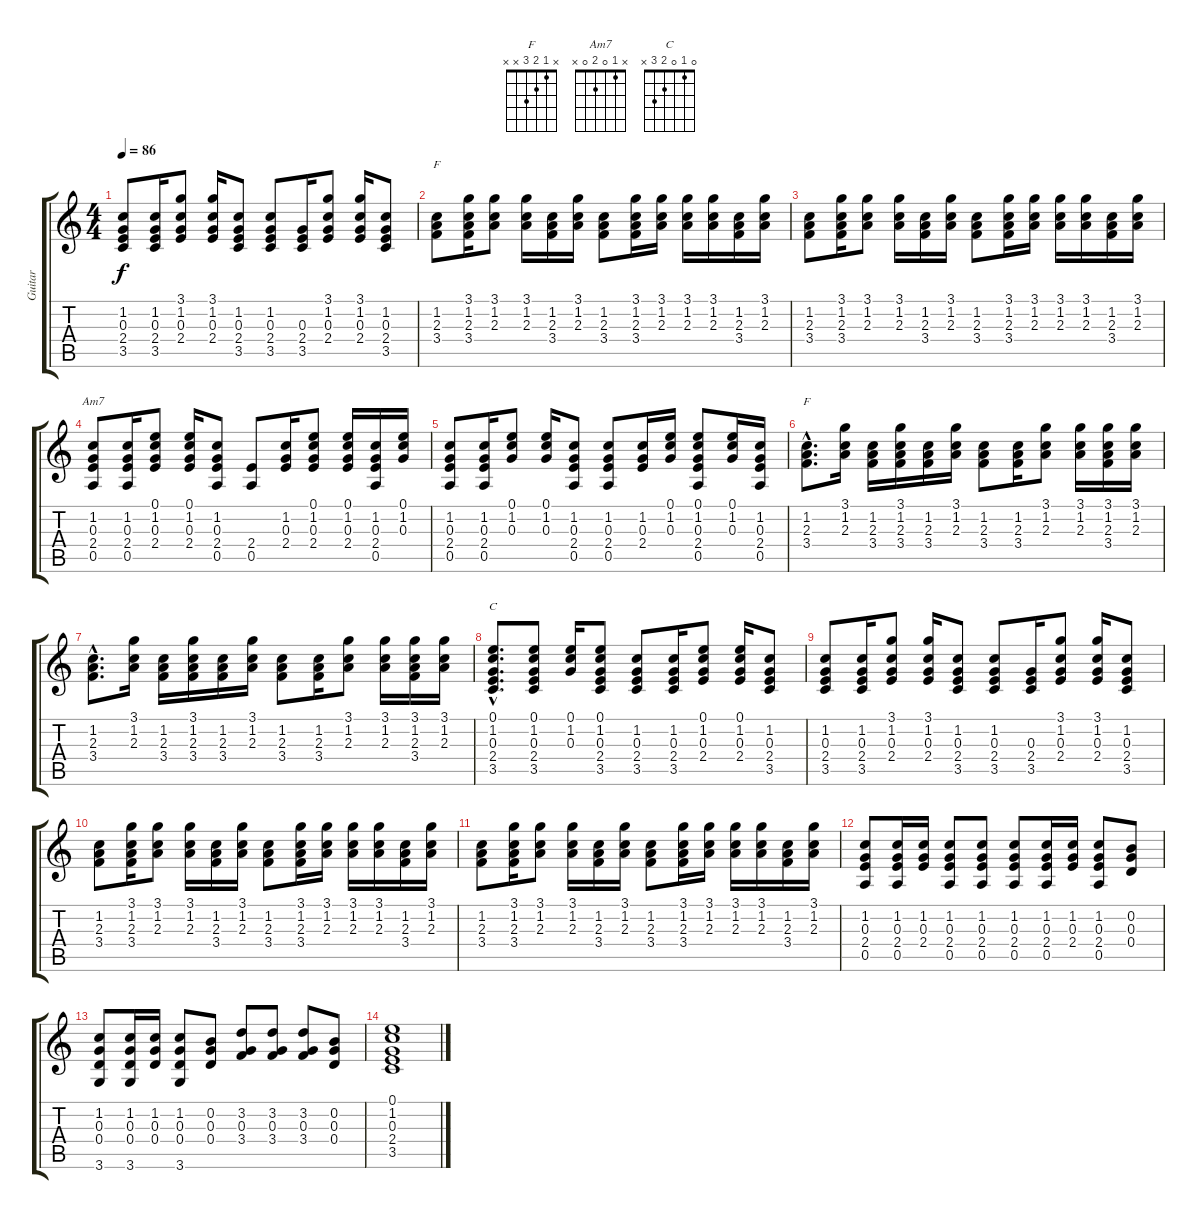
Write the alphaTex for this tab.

\track ("Guitar " "Guitar ") {instrument acousticguitarsteel}
\staff {score tabs}
\tuning (E4 B3 G3 D3 A2 E2) {hide}
\chord ("F" 1 1 2 3 0 1)
\chord ("Am7" x 1 0 2 0 x)
\chord ("F" x 1 2 3 x x)
\chord ("C" 0 1 0 2 3 x)
\ts (4 4)
\tempo 86
\clef g2
\ks c
(1.2 0.3 2.4 3.5).8{dy f} (1.2 0.3 2.4 3.5).16 (3.1 1.2 0.3 2.4).8 (3.1 1.2 0.3 2.4).16 (1.2 0.3 2.4 3.5).8 (1.2 0.3 2.4 3.5).8 (0.3 2.4 3.5).16 (3.1 1.2 0.3 2.4).8 (3.1 1.2 0.3 2.4).16 (1.2 0.3 2.4 3.5).8 |
(1.2 2.3 3.4).8{ch "F"} (3.1 1.2 2.3 3.4).16 (3.1 1.2 2.3).8 (3.1 1.2 2.3).16 (1.2 2.3 3.4).16 (3.1 1.2 2.3).16 (1.2 2.3 3.4).8 (3.1 1.2 2.3 3.4).16 (3.1 1.2 2.3).16 (3.1 1.2 2.3).16 (3.1 1.2 2.3).16 (1.2 2.3 3.4).16 (3.1 1.2 2.3).16 |
(1.2 2.3 3.4).8 (3.1 1.2 2.3 3.4).16 (3.1 1.2 2.3).8 (3.1 1.2 2.3).16 (1.2 2.3 3.4).16 (3.1 1.2 2.3).16 (1.2 2.3 3.4).8 (3.1 1.2 2.3 3.4).16 (3.1 1.2 2.3).16 (3.1 1.2 2.3).16 (3.1 1.2 2.3).16 (1.2 2.3 3.4).16 (3.1 1.2 2.3).16 |
(1.2 0.3 2.4 0.5).8{ch "Am7"} (1.2 0.3 2.4 0.5).16 (0.1 1.2 0.3 2.4).8 (0.1 1.2 0.3 2.4).16 (1.2 0.3 2.4 0.5).8 (2.4 0.5).8 (1.2 0.3 2.4).16 (0.1 1.2 0.3 2.4).8 (0.1 1.2 0.3 2.4).16 (1.2 0.3 2.4 0.5).16 (0.1 1.2 0.3).16 |
(1.2 0.3 2.4 0.5).8 (1.2 0.3 2.4 0.5).16 (0.1 1.2 0.3).8 (0.1 1.2 0.3).16 (1.2 0.3 2.4 0.5).8 (1.2 0.3 2.4 0.5).8 (1.2 0.3 2.4).16 (0.1 1.2 0.3).16 (0.1 1.2 0.3 2.4 0.5).8 (0.1 1.2 0.3).16 (1.2 0.3 2.4 0.5).16 |
(1.2{hac} 2.3{hac} 3.4{hac}).8{d ch "F"} (3.1 1.2 2.3).16 (1.2 2.3 3.4).16 (3.1 1.2 2.3 3.4).16 (1.2 2.3 3.4).16 (3.1 1.2 2.3).16 (1.2 2.3 3.4).8 (1.2 2.3 3.4).16 (3.1 1.2 2.3).8 (3.1 1.2 2.3).16 (3.1 1.2 2.3 3.4).16 (3.1 1.2 2.3).16 |
(1.2{hac} 2.3{hac} 3.4{hac}).8{d} (3.1 1.2 2.3).16 (1.2 2.3 3.4).16 (3.1 1.2 2.3 3.4).16 (1.2 2.3 3.4).16 (3.1 1.2 2.3).16 (1.2 2.3 3.4).8 (1.2 2.3 3.4).16 (3.1 1.2 2.3).8 (3.1 1.2 2.3).16 (3.1 1.2 2.3 3.4).16 (3.1 1.2 2.3).16 |
(0.1{hac} 1.2{hac} 0.3{hac} 2.4{hac} 3.5{hac}).8{d ch "C"} (0.1 1.2 0.3 2.4 3.5).8 (0.1 1.2 0.3).16 (0.1 1.2 0.3 2.4 3.5).8 (1.2 0.3 2.4 3.5).8 (1.2 0.3 2.4 3.5).16 (0.1 1.2 0.3 2.4).8 (0.1 1.2 0.3 2.4).16 (1.2 0.3 2.4 3.5).8 |
(1.2 0.3 2.4 3.5).8 (1.2 0.3 2.4 3.5).16 (3.1 1.2 0.3 2.4).8 (3.1 1.2 0.3 2.4).16 (1.2 0.3 2.4 3.5).8 (1.2 0.3 2.4 3.5).8 (0.3 2.4 3.5).16 (3.1 1.2 0.3 2.4).8 (3.1 1.2 0.3 2.4).16 (1.2 0.3 2.4 3.5).8 |
(1.2 2.3 3.4).8 (3.1 1.2 2.3 3.4).16 (3.1 1.2 2.3).8 (3.1 1.2 2.3).16 (1.2 2.3 3.4).16 (3.1 1.2 2.3).16 (1.2 2.3 3.4).8 (3.1 1.2 2.3 3.4).16 (3.1 1.2 2.3).16 (3.1 1.2 2.3).16 (3.1 1.2 2.3).16 (1.2 2.3 3.4).16 (3.1 1.2 2.3).16 |
(1.2 2.3 3.4).8 (3.1 1.2 2.3 3.4).16 (3.1 1.2 2.3).8 (3.1 1.2 2.3).16 (1.2 2.3 3.4).16 (3.1 1.2 2.3).16 (1.2 2.3 3.4).8 (3.1 1.2 2.3 3.4).16 (3.1 1.2 2.3).16 (3.1 1.2 2.3).16 (3.1 1.2 2.3).16 (1.2 2.3 3.4).16 (3.1 1.2 2.3).16 |
(1.2 0.3 2.4 0.5).8 (1.2 0.3 2.4 0.5).16 (1.2 0.3 2.4).16 (1.2 0.3 2.4 0.5).8 (1.2 0.3 2.4 0.5).8 (1.2 0.3 2.4 0.5).8 (1.2 0.3 2.4 0.5).16 (1.2 0.3 2.4).16 (1.2 0.3 2.4 0.5).8 (0.2 0.3 0.4).8 |
(1.2 0.3 0.4 3.6).8 (1.2 0.3 0.4 3.6).16 (1.2 0.3 0.4).16 (1.2 0.3 0.4 3.6).8 (0.2 0.3 0.4).8 (3.2 0.3 3.4).8 (3.2 0.3 3.4).8 (3.2 0.3 3.4).8 (0.2 0.3 0.4).8 |
(0.1 1.2 0.3 2.4 3.5).1
